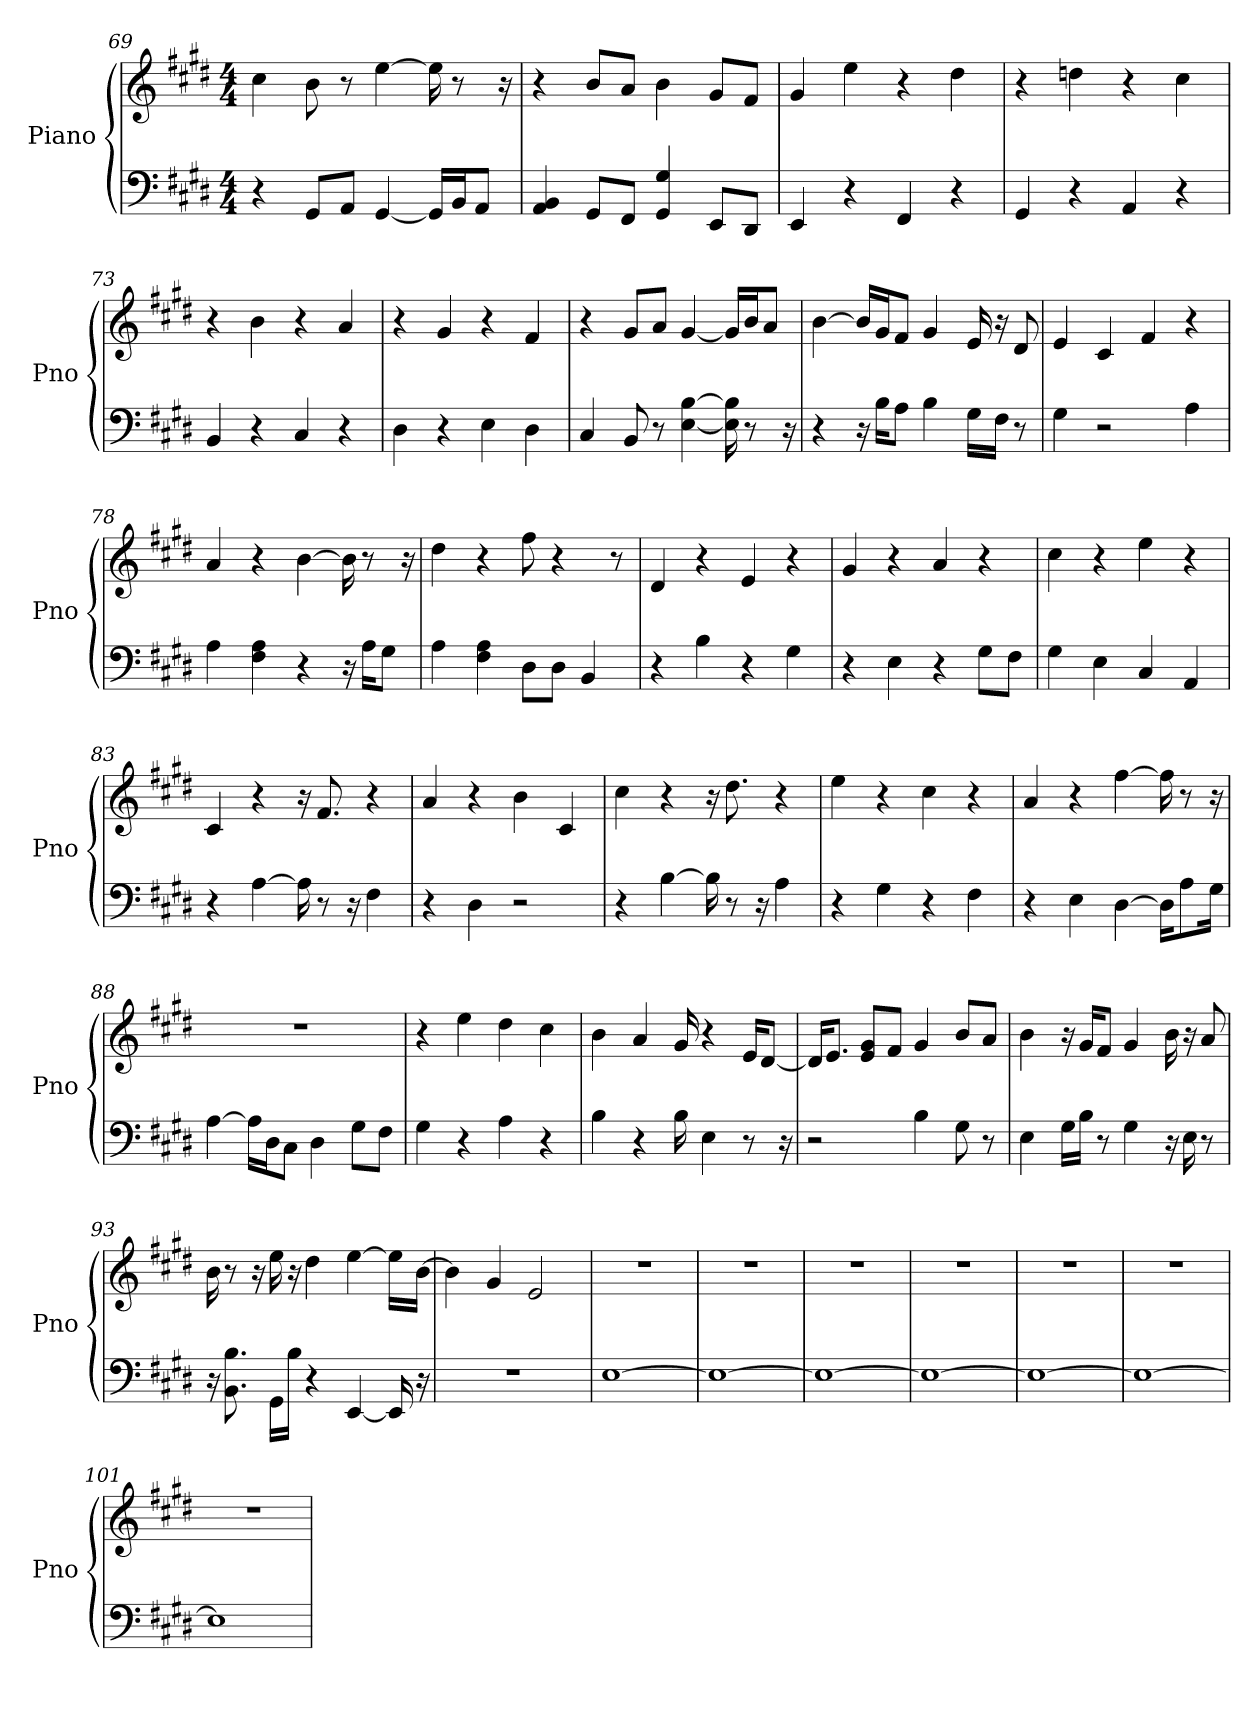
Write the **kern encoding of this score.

**kern	**kern
*part1	*part1
*staff2	*staff1
*I"Piano	*
*I'Pno	*
*clefF4	*clefG2
*k[f#c#g#d#]	*k[f#c#g#d#]
*E:	*E:
*M4/4	*M4/4
=69	=69
4r	4cc#
8GG#/L	8b
8AA/J	8r
[4GG#	[4ee
16GG#/LL]	16ee]
16BB/J	8r
8AA/J	.
.	16r
=70	=70
4AA 4BB	4r
8GG#/L	8b/L
8FF#/J	8a/J
4GG# 4G#	4b
8EE/L	8g#/L
8DD#/J	8f#/J
=71	=71
4EE	4g#
4r	4ee
4FF#	4r
4r	4dd#
=72	=72
4GG#	4r
4r	4dd
4AA	4r
4r	4cc#
=73	=73
4BB	4r
4r	4b
4C#	4r
4r	4a
=74	=74
4D#	4r
4r	4g#
4E	4r
4D#	4f#
=75	=75
4C#	4r
8BB	8g#/L
8r	8a/J
[4E [4B	[4g#
16E] 16B]	16g#/LL]
8r	16b/J
.	8a/J
16r	.
=76	=76
4r	[4b
16r	16b/LL]
16B\KL	16g#/J
8A\J	8f#/J
4B	4g#
16G#\LL	16e
16F#\JJ	16r
8r	8d#
=77	=77
4G#	4e
2r	4c#
.	4f#
4A	4r
=78	=78
4A	4a
4F# 4A	4r
4r	[4b
16r	16b]
16A\KL	8r
8G#\J	.
.	16r
=79	=79
4A	4dd#
4A 4F#	4r
8D#\L	8ff#
8D#\J	4r
4BB	.
.	8r
=80	=80
4r	4d#
4B	4r
4r	4e
4G#	4r
=81	=81
4r	4g#
4E	4r
4r	4a
8G#\L	4r
8F#\J	.
=82	=82
4G#	4cc#
4E	4r
4C#	4ee
4AA	4r
=83	=83
4r	4c#
[4A	4r
16A]	16r
8r	8.f#
16r	.
4F#	4r
=84	=84
4r	4a
4D#	4r
2r	4b
.	4c#
=85	=85
4r	4cc#
[4B	4r
16B]	16r
8r	8.dd#
16r	.
4A	4r
=86	=86
4r	4ee
4G#	4r
4r	4cc#
4F#	4r
=87	=87
4r	4a
4E	4r
[4D#	[4ff#
16D#\KL]	16ff#]
8A\	8r
16G#\Jk	16r
=88	=88
[4A	1r
16A\LL]	.
16D#\J	.
8C#\J	.
4D#	.
8G#\L	.
8F#\J	.
=89	=89
4G#	4r
4r	4ee
4A	4dd#
4r	4cc#
=90	=90
4B	4b
4r	4a
16B	16g#
4E	4r
8r	16e/KL
.	[8d#/J
16r	.
=91	=91
2r	16d#/KL]
.	8.e/J
.	8e/ 8g#/L
.	8f#/J
4B	4g#
8G#	8b/L
8r	8a/J
=92	=92
4E	4b
16G#\LL	16r
16B\JJ	16g#/KL
8r	8f#/J
4G#	4g#
16r	16b
16E	16r
8r	8a
=93	=93
16r	16b
8.B 8.BB	8r
.	16r
16GG#\LL	16ee
16B\JJ	16r
4r	4dd#
[4EE	[4ee
16EE]	16ee\LL]
16r	[16b\JJ
=94	=94
1r	4b]
.	4g#
.	2e
=95	=95
[1E	1r
=96	=96
1E_	1r
=97	=97
1E_	1r
=98	=98
1E_	1r
=99	=99
1E_	1r
=100	=100
1E_	1r
=101	=101
1E]	1r
=	=
*-	*-
